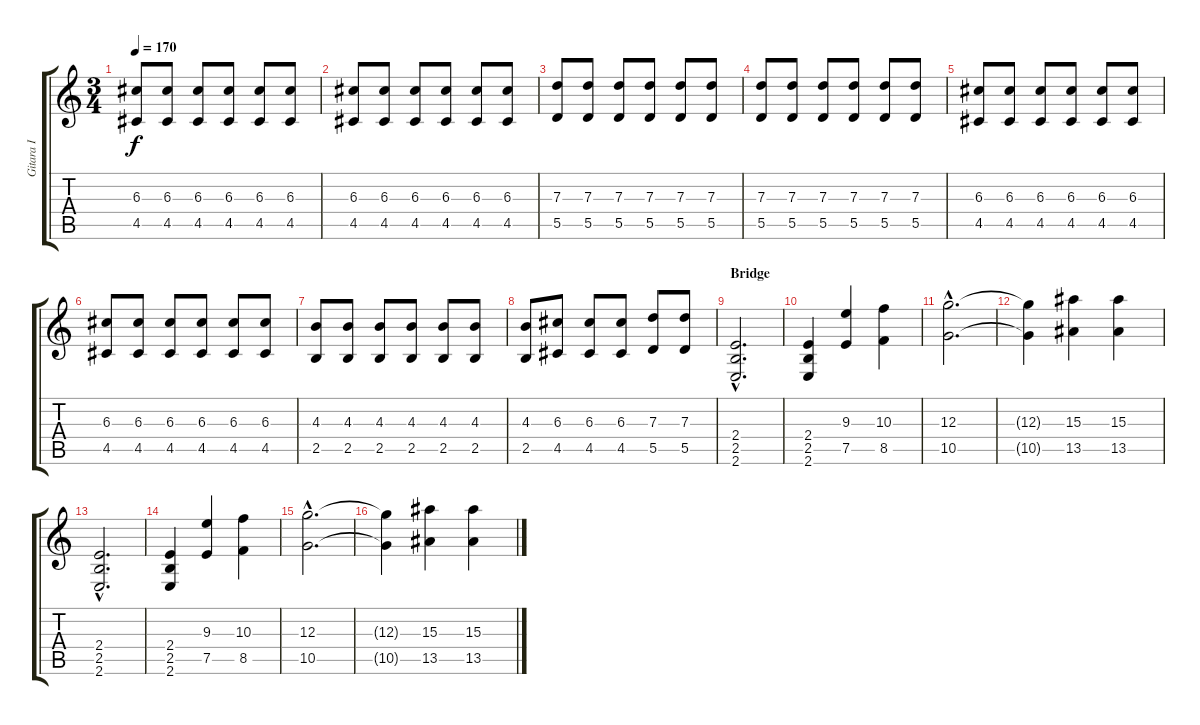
\track ("Gitara I" "Gitara I") {instrument distortionguitar}
\staff {score tabs}
\tuning (E4 B3 G3 D3 A2 D2) {hide}
\ts (3 4)
\tempo 170
\clef g2
\ks c
(6.3 4.5).8{dy f} (6.3 4.5).8 (6.3 4.5).8 (6.3 4.5).8 (6.3 4.5).8 (6.3 4.5).8 |
(6.3 4.5).8 (6.3 4.5).8 (6.3 4.5).8 (6.3 4.5).8 (6.3 4.5).8 (6.3 4.5).8 |
(7.3 5.5).8 (7.3 5.5).8 (7.3 5.5).8 (7.3 5.5).8 (7.3 5.5).8 (7.3 5.5).8 |
(7.3 5.5).8 (7.3 5.5).8 (7.3 5.5).8 (7.3 5.5).8 (7.3 5.5).8 (7.3 5.5).8 |
(6.3 4.5).8 (6.3 4.5).8 (6.3 4.5).8 (6.3 4.5).8 (6.3 4.5).8 (6.3 4.5).8 |
(6.3 4.5).8 (6.3 4.5).8 (6.3 4.5).8 (6.3 4.5).8 (6.3 4.5).8 (6.3 4.5).8 |
(4.3 2.5).8 (4.3 2.5).8 (4.3 2.5).8 (4.3 2.5).8 (4.3 2.5).8 (4.3 2.5).8 |
(4.3 2.5).8 (6.3 4.5).8 (6.3 4.5).8 (6.3 4.5).8 (7.3 5.5).8 (7.3 5.5).8 |
\section ("" "Bridge")
(2.4{hac} 2.5{hac} 2.6{hac}).2{d} |
(2.4 2.5 2.6).4 (9.3 7.5).4 (10.3 8.5).4 |
(12.3{hac} 10.5{hac}).2{d} |
(12.3{t} 10.5{t}).4 (15.3 13.5).4 (15.3 13.5).4 |
(2.4{hac} 2.5{hac} 2.6{hac}).2{d} |
(2.4 2.5 2.6).4 (9.3 7.5).4 (10.3 8.5).4 |
(12.3{hac} 10.5{hac}).2{d} |
(12.3{t} 10.5{t}).4 (15.3 13.5).4 (15.3 13.5).4
